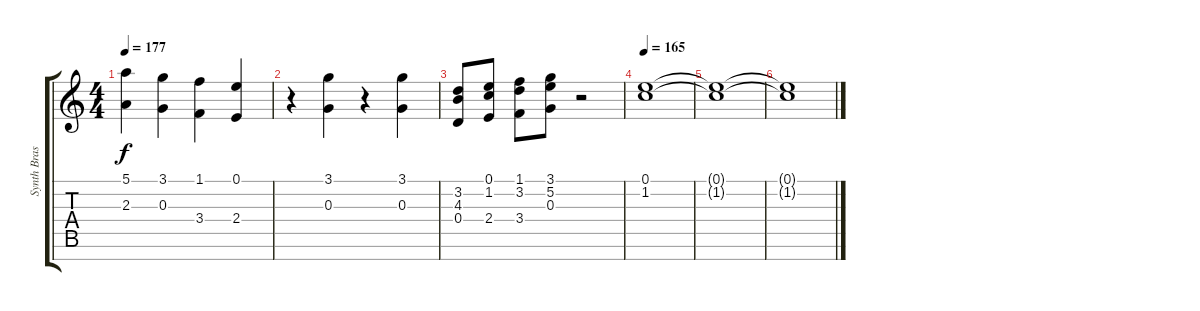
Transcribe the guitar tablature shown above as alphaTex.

\track ("Synth Brass" "Synth Bras") {instrument brasssection}
\staff {score tabs}
\tuning (E5 B4 G4 D4 A3 E3 B2) {hide}
\ts (4 4)
\tempo 177
\clef g2
\ks c
(5.1 2.3).4{dy f} (3.1 0.3).4 (1.1 3.4).4 (0.1 2.4).4 |
r.4 (3.1 0.3).4 r.4 (3.1 0.3).4 |
(3.2 4.3 0.4).8 (0.1 1.2 2.4).8 (1.1 3.2 3.4).8 (3.1 5.2 0.3).8 r.2 |
\tempo 165
(0.1 1.2).1 |
(0.1{t} 1.2{t}).1 |
(0.1{t} 1.2{t}).1
